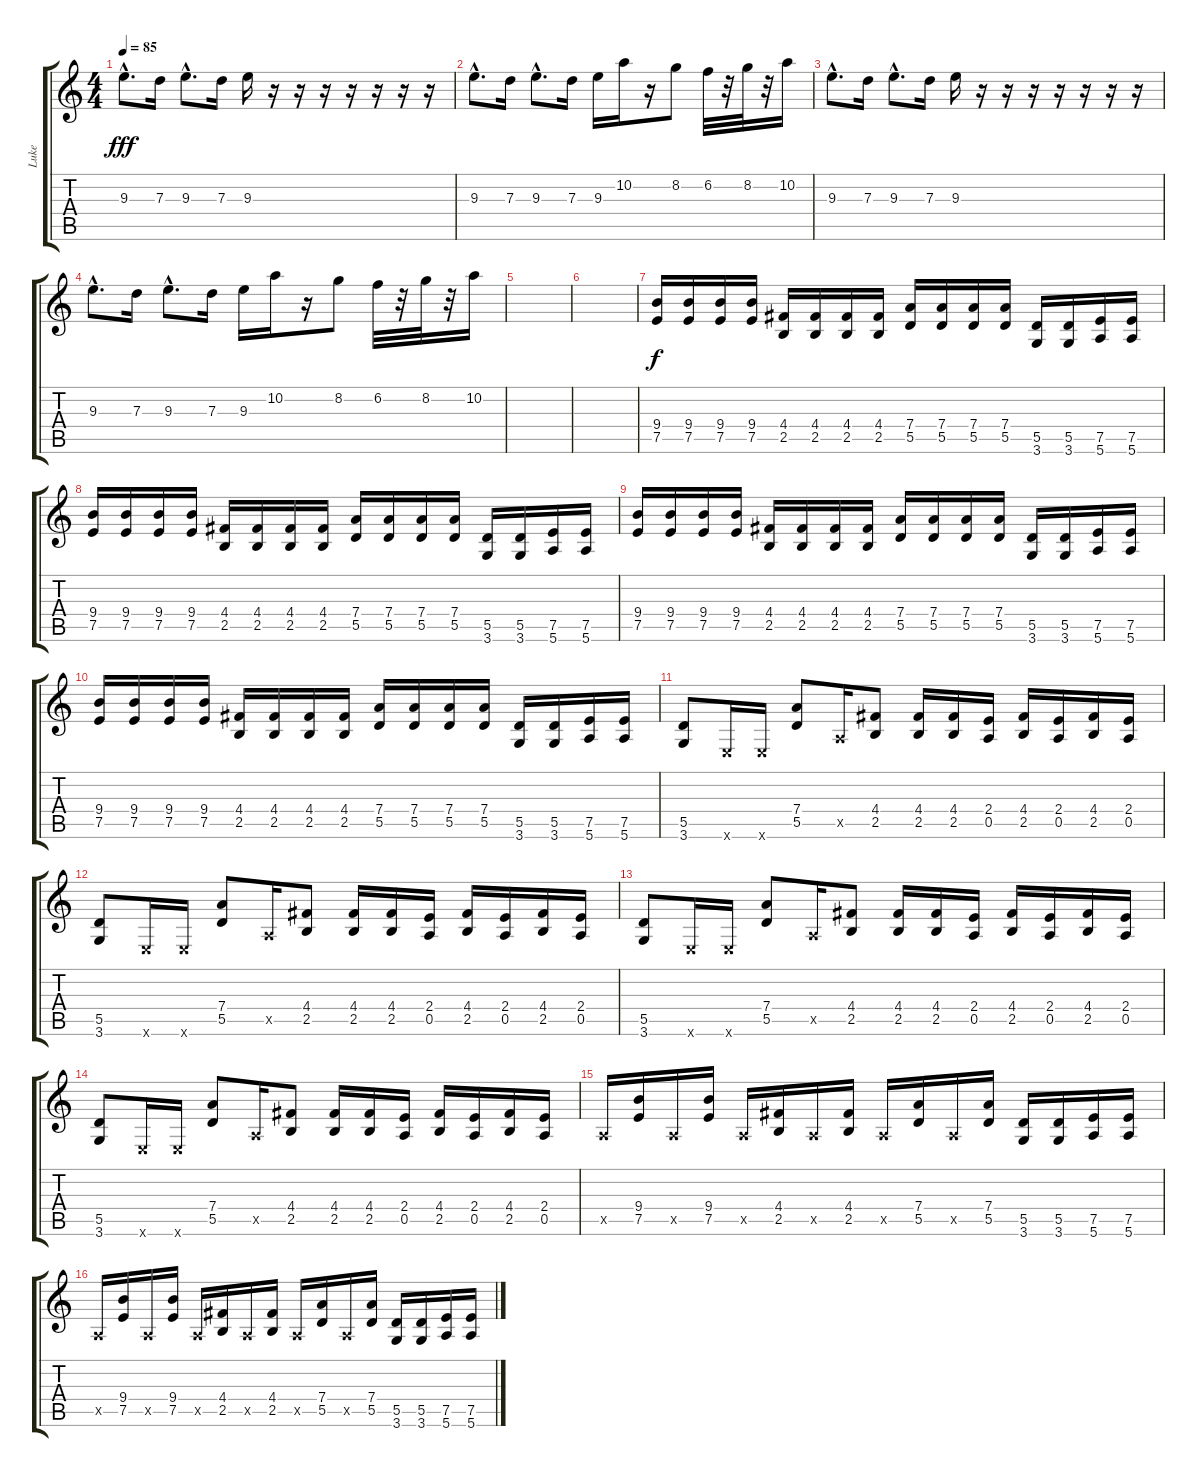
\track ("Luke" "Luke") {instrument overdrivenguitar}
\staff {score tabs}
\tuning (E4 B3 G3 D3 A2 E2) {hide}
\ts (4 4)
\tempo 85
\clef g2
\ks c
9.3{hac}.8{d dy fff} 7.3.16 9.3{hac}.8{d} 7.3.16 9.3.16 r.16 r.16 r.16 r.16 r.16 r.16 r.16 |
9.3{hac}.8{d} 7.3.16 9.3{hac}.8{d} 7.3.16 9.3.16 10.2.16 r.16 8.2.8 6.2.32 r.32 8.2.32 r.32 10.2.16 |
9.3{hac}.8{d} 7.3.16 9.3{hac}.8{d} 7.3.16 9.3.16 r.16 r.16 r.16 r.16 r.16 r.16 r.16 |
9.3{hac}.8{d} 7.3.16 9.3{hac}.8{d} 7.3.16 9.3.16 10.2.16 r.16 8.2.8 6.2.32 r.32 8.2.32 r.32 10.2.16 |
|
|
(9.4 7.5).16{dy f} (9.4 7.5).16 (9.4 7.5).16 (9.4 7.5).16 (4.4 2.5).16 (4.4 2.5).16 (4.4 2.5).16 (4.4 2.5).16 (7.4 5.5).16 (7.4 5.5).16 (7.4 5.5).16 (7.4 5.5).16 (5.5 3.6).16 (5.5 3.6).16 (7.5 5.6).16 (7.5 5.6).16 |
(9.4 7.5).16 (9.4 7.5).16 (9.4 7.5).16 (9.4 7.5).16 (4.4 2.5).16 (4.4 2.5).16 (4.4 2.5).16 (4.4 2.5).16 (7.4 5.5).16 (7.4 5.5).16 (7.4 5.5).16 (7.4 5.5).16 (5.5 3.6).16 (5.5 3.6).16 (7.5 5.6).16 (7.5 5.6).16 |
(9.4 7.5).16 (9.4 7.5).16 (9.4 7.5).16 (9.4 7.5).16 (4.4 2.5).16 (4.4 2.5).16 (4.4 2.5).16 (4.4 2.5).16 (7.4 5.5).16 (7.4 5.5).16 (7.4 5.5).16 (7.4 5.5).16 (5.5 3.6).16 (5.5 3.6).16 (7.5 5.6).16 (7.5 5.6).16 |
(9.4 7.5).16 (9.4 7.5).16 (9.4 7.5).16 (9.4 7.5).16 (4.4 2.5).16 (4.4 2.5).16 (4.4 2.5).16 (4.4 2.5).16 (7.4 5.5).16 (7.4 5.5).16 (7.4 5.5).16 (7.4 5.5).16 (5.5 3.6).16 (5.5 3.6).16 (7.5 5.6).16 (7.5 5.6).16 |
(5.5 3.6).8 0.6{x}.16 0.6{x}.16 (7.4 5.5).8 0.5{x}.16 (4.4 2.5).8 (4.4 2.5).16 (4.4 2.5).16 (2.4 0.5).16 (4.4 2.5).16 (2.4 0.5).16 (4.4 2.5).16 (2.4 0.5).16 |
(5.5 3.6).8 0.6{x}.16 0.6{x}.16 (7.4 5.5).8 0.5{x}.16 (4.4 2.5).8 (4.4 2.5).16 (4.4 2.5).16 (2.4 0.5).16 (4.4 2.5).16 (2.4 0.5).16 (4.4 2.5).16 (2.4 0.5).16 |
(5.5 3.6).8 0.6{x}.16 0.6{x}.16 (7.4 5.5).8 0.5{x}.16 (4.4 2.5).8 (4.4 2.5).16 (4.4 2.5).16 (2.4 0.5).16 (4.4 2.5).16 (2.4 0.5).16 (4.4 2.5).16 (2.4 0.5).16 |
(5.5 3.6).8 0.6{x}.16 0.6{x}.16 (7.4 5.5).8 0.5{x}.16 (4.4 2.5).8 (4.4 2.5).16 (4.4 2.5).16 (2.4 0.5).16 (4.4 2.5).16 (2.4 0.5).16 (4.4 2.5).16 (2.4 0.5).16 |
0.5{x}.16 (9.4 7.5).16 0.5{x}.16 (9.4 7.5).16 0.5{x}.16 (4.4 2.5).16 0.5{x}.16 (4.4 2.5).16 0.5{x}.16 (7.4 5.5).16 0.5{x}.16 (7.4 5.5).16 (5.5 3.6).16 (5.5 3.6).16 (7.5 5.6).16 (7.5 5.6).16 |
0.5{x}.16 (9.4 7.5).16 0.5{x}.16 (9.4 7.5).16 0.5{x}.16 (4.4 2.5).16 0.5{x}.16 (4.4 2.5).16 0.5{x}.16 (7.4 5.5).16 0.5{x}.16 (7.4 5.5).16 (5.5 3.6).16 (5.5 3.6).16 (7.5 5.6).16 (7.5 5.6).16
